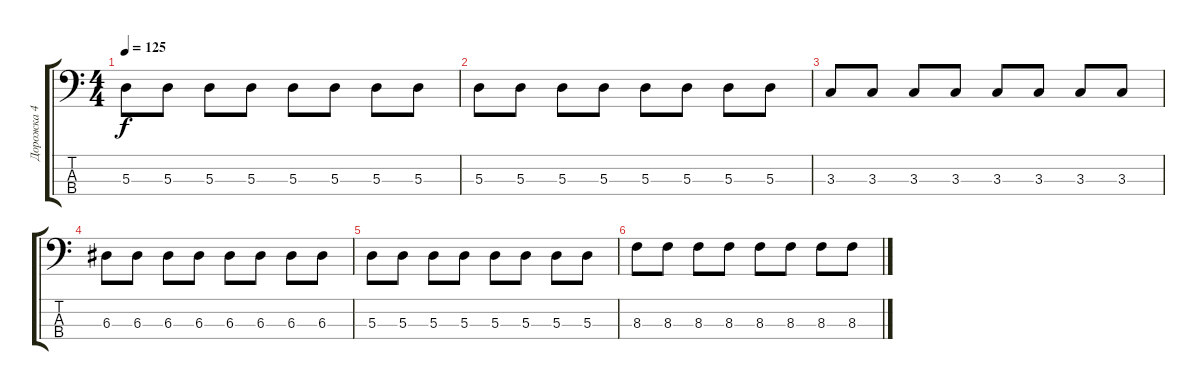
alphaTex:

\track ("Дорожка 4" "Дорожка 4") {instrument electricbasspick}
\staff {score tabs}
\tuning (G2 D2 A1 E1) {hide}
\ts (4 4)
\tempo 125
\clef f4
\ks c
5.3.8{dy f} 5.3.8 5.3.8 5.3.8 5.3.8 5.3.8 5.3.8 5.3.8 |
5.3.8 5.3.8 5.3.8 5.3.8 5.3.8 5.3.8 5.3.8 5.3.8 |
3.3.8 3.3.8 3.3.8 3.3.8 3.3.8 3.3.8 3.3.8 3.3.8 |
6.3.8 6.3.8 6.3.8 6.3.8 6.3.8 6.3.8 6.3.8 6.3.8 |
5.3.8 5.3.8 5.3.8 5.3.8 5.3.8 5.3.8 5.3.8 5.3.8 |
8.3.8 8.3.8 8.3.8 8.3.8 8.3.8 8.3.8 8.3.8 8.3.8
